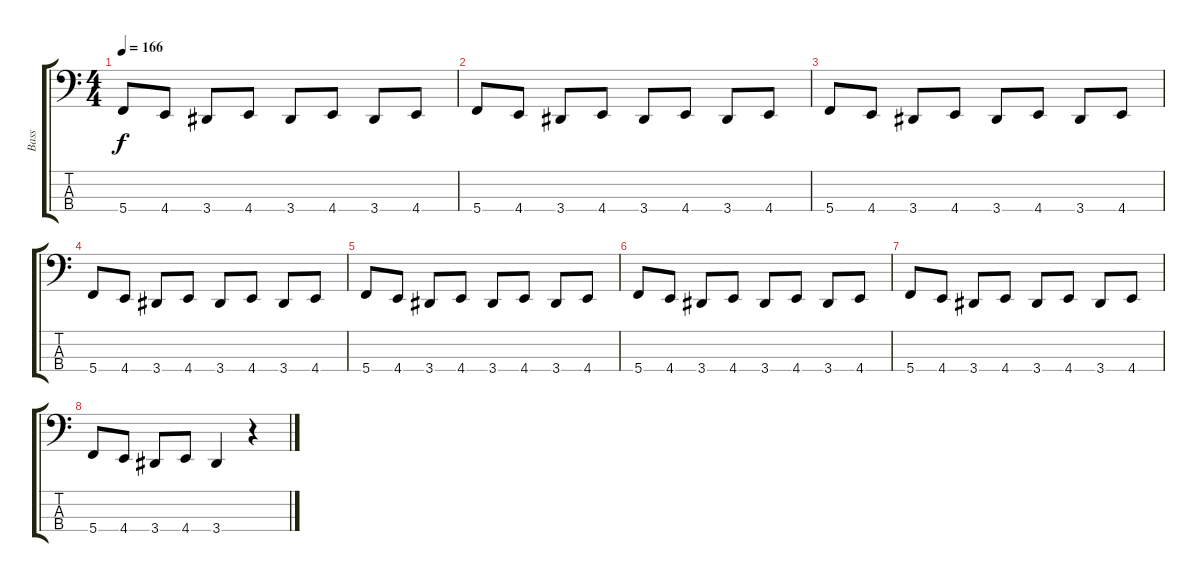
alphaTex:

\track ("Bass" "Bass") {instrument electricbassfinger}
\staff {score tabs}
\tuning (F2 C2 G1 C1) {hide}
\ts (4 4)
\tempo 166
\clef f4
\ks c
5.4.8{dy f} 4.4.8 3.4.8 4.4.8 3.4.8 4.4.8 3.4.8 4.4.8 |
5.4.8 4.4.8 3.4.8 4.4.8 3.4.8 4.4.8 3.4.8 4.4.8 |
5.4.8 4.4.8 3.4.8 4.4.8 3.4.8 4.4.8 3.4.8 4.4.8 |
5.4.8 4.4.8 3.4.8 4.4.8 3.4.8 4.4.8 3.4.8 4.4.8 |
5.4.8 4.4.8 3.4.8 4.4.8 3.4.8 4.4.8 3.4.8 4.4.8 |
5.4.8 4.4.8 3.4.8 4.4.8 3.4.8 4.4.8 3.4.8 4.4.8 |
5.4.8 4.4.8 3.4.8 4.4.8 3.4.8 4.4.8 3.4.8 4.4.8 |
5.4.8 4.4.8 3.4.8 4.4.8 3.4.4 r.4
